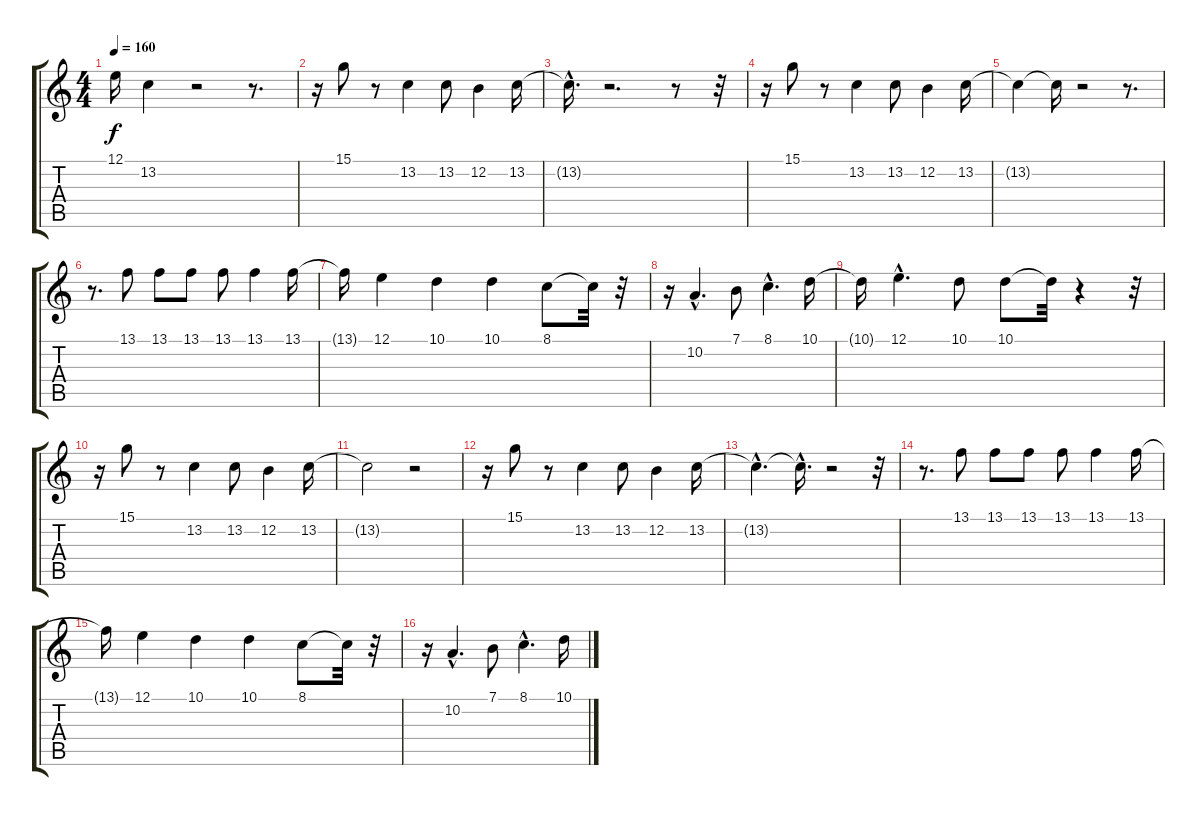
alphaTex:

\track "" {instrument lead1square}
\staff {score tabs}
\tuning (E4 B3 G3 D3 A2 E2) {hide}
\ts (4 4)
\tempo 160
\clef g2
\ks c
12.1{t}.16{dy f} 13.2.4 r.2 r.8{d} |
r.16 15.1.8 r.8 13.2.4 13.2.8 12.2.4 13.2.16 |
13.2{hac t}.16{d} r.2{d} r.8 r.32 |
r.16 15.1.8 r.8 13.2.4 13.2.8 12.2.4 13.2.16 |
13.2{t}.4 13.2{t}.16 r.2 r.8{d} |
r.8{d} 13.1.8 13.1.8 13.1.8 13.1.8 13.1.4 13.1.16 |
13.1{t}.16 12.1.4 10.1.4 10.1.4 8.1.8 8.1{t}.32 r.32 |
r.16 10.2{hac}.4{d} 7.1.8 8.1{hac}.4{d} 10.1.16 |
10.1{t}.16 12.1{hac}.4{d} 10.1.8 10.1.8 10.1{t}.32 r.4 r.32 |
r.16 15.1.8 r.8 13.2.4 13.2.8 12.2.4 13.2.16 |
13.2{t}.2 r.2 |
r.16 15.1.8 r.8 13.2.4 13.2.8 12.2.4 13.2.16 |
13.2{hac t}.4{d} 13.2{hac t}.16{d} r.2 r.32 |
r.8{d} 13.1.8 13.1.8 13.1.8 13.1.8 13.1.4 13.1.16 |
13.1{t}.16 12.1.4 10.1.4 10.1.4 8.1.8 8.1{t}.32 r.32 |
r.16 10.2{hac}.4{d} 7.1.8 8.1{hac}.4{d} 10.1.16
